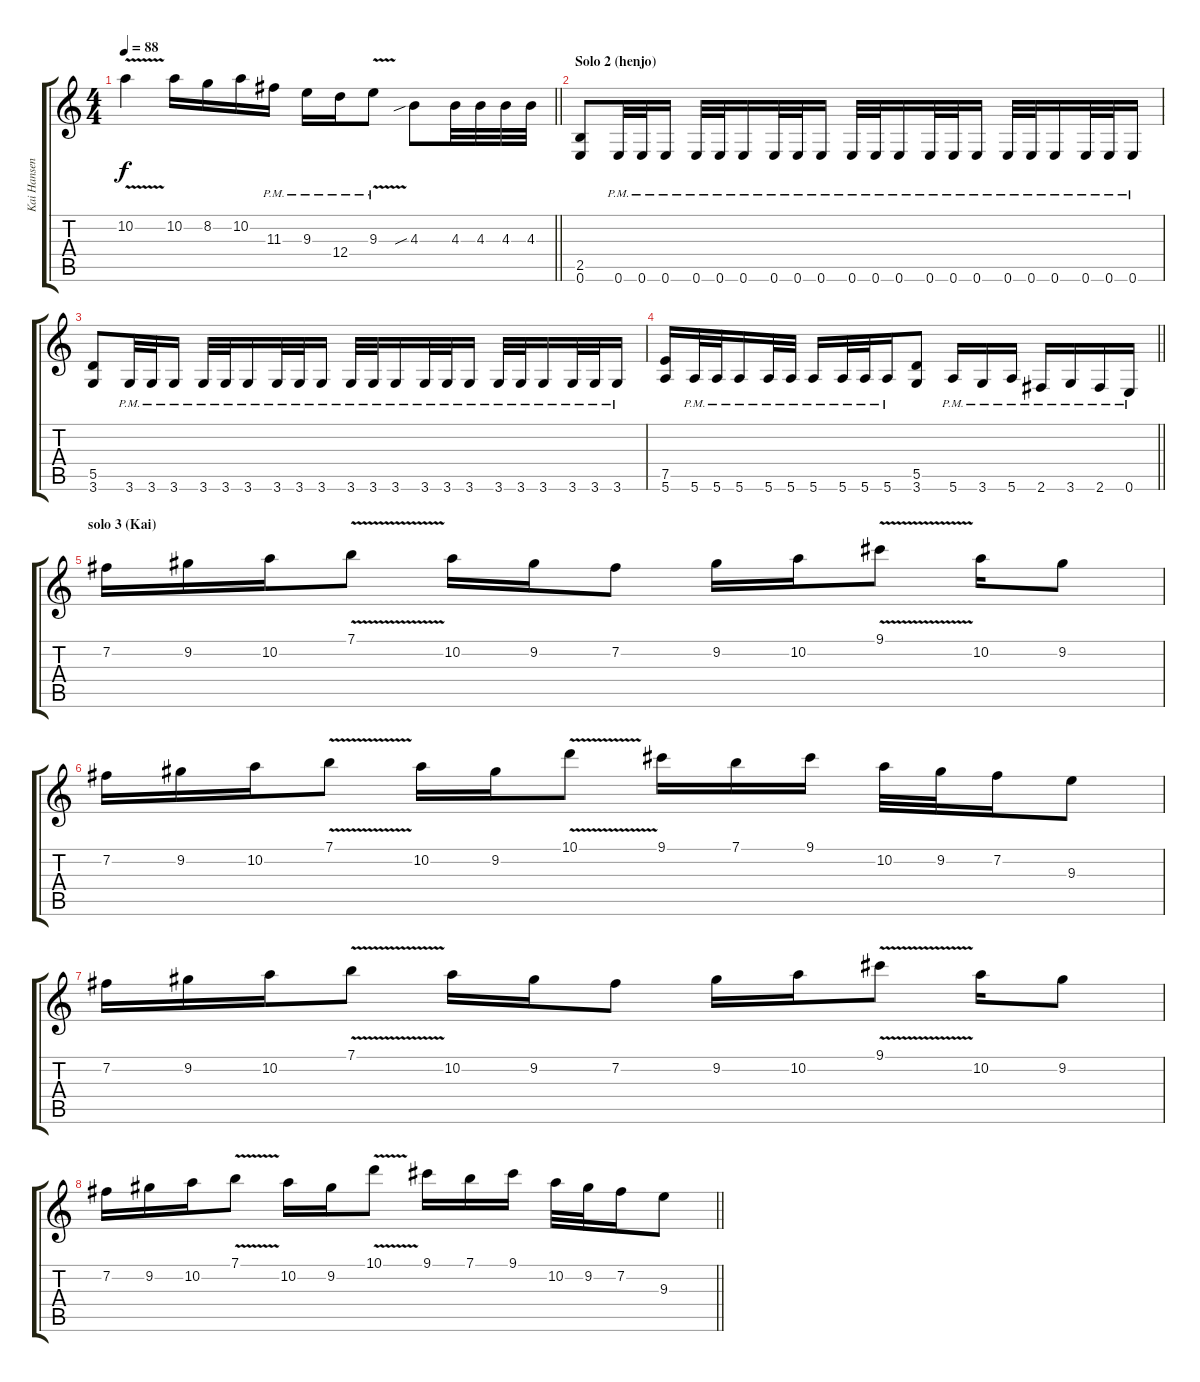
\track ("Kai Hansen" "Kai Hansen") {instrument distortionguitar}
\staff {score tabs}
\tuning (E4 B3 G3 D3 A2 E2) {hide}
\ts (4 4)
\tempo 88
\clef g2
\barLineRight lightlight
\ks c
10.2{v}.4{dy f} 10.2.16 8.2.16 10.2.16 11.3{pm}.16 9.3{pm}.16 12.4{pm}.16 9.3{v pm}.8 4.3{sib}.8 4.3.32 4.3.32 4.3.32 4.3.32 |
\section ("" "Solo 2 (henjo)")
(2.5 0.6).8{volume 16} 0.6{pm}.32 0.6{pm}.32 0.6{pm}.16 0.6{pm}.32 0.6{pm}.32 0.6{pm}.16 0.6{pm}.32 0.6{pm}.32 0.6{pm}.16 0.6{pm}.32 0.6{pm}.32 0.6{pm}.16 0.6{pm}.32 0.6{pm}.32 0.6{pm}.16 0.6{pm}.32 0.6{pm}.32 0.6{pm}.16 0.6{pm}.32 0.6{pm}.32 0.6{pm}.16 |
(5.5 3.6).8 3.6{pm}.32 3.6{pm}.32 3.6{pm}.16 3.6{pm}.32 3.6{pm}.32 3.6{pm}.16 3.6{pm}.32 3.6{pm}.32 3.6{pm}.16 3.6{pm}.32 3.6{pm}.32 3.6{pm}.16 3.6{pm}.32 3.6{pm}.32 3.6{pm}.16 3.6{pm}.32 3.6{pm}.32 3.6{pm}.16 3.6{pm}.32 3.6{pm}.32 3.6{pm}.16 |
\barLineRight lightlight
(7.5 5.6).16 5.6{pm}.32 5.6{pm}.32 5.6{pm}.16 5.6{pm}.32 5.6{pm}.32 5.6{pm}.16 5.6{pm}.32 5.6{pm}.32 5.6{pm}.16 (5.5 3.6).8 5.6{pm}.16 3.6{pm}.16 5.6{pm}.16 2.6{pm}.16 3.6{pm}.16 2.6{pm}.16 0.6{pm}.16 |
\section ("" "solo 3 (Kai)")
7.2.16 9.2.16 10.2.16 7.1{v}.8 10.2.16 9.2.16 7.2.8 9.2.16 10.2.16 9.1{v}.8 10.2.16 9.2.8 |
7.2.16 9.2.16 10.2.16 7.1{v}.8 10.2.16 9.2.16 10.1{v}.8 9.1.16 7.1.16 9.1.16 10.2.32 9.2.32 7.2.16 9.3.8 |
7.2.16 9.2.16 10.2.16 7.1{v}.8 10.2.16 9.2.16 7.2.8 9.2.16 10.2.16 9.1{v}.8 10.2.16 9.2.8 |
\barLineRight lightlight
7.2.16 9.2.16 10.2.16 7.1{v}.8 10.2.16 9.2.16 10.1{v}.8 9.1.16 7.1.16 9.1.16 10.2.32 9.2.32 7.2.16 9.3.8
